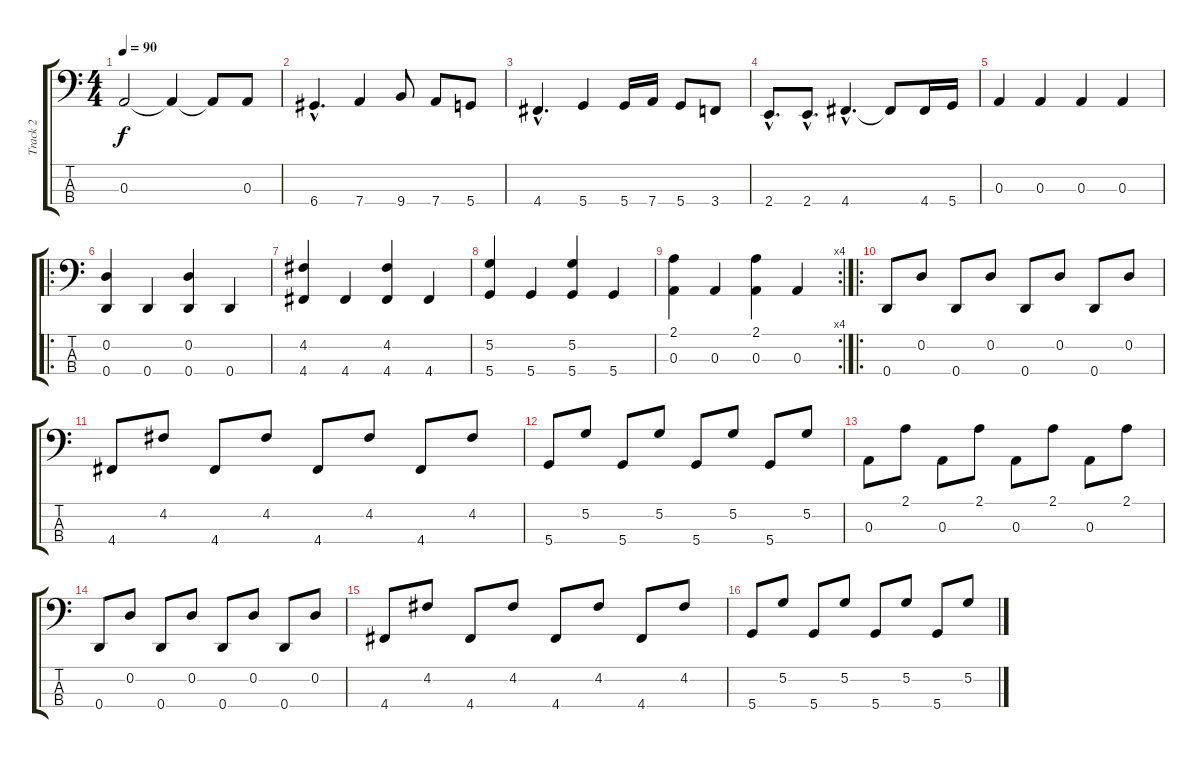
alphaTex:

\track ("Track 2" "Track 2") {instrument acousticguitarnylon}
\staff {score tabs}
\tuning (G2 D2 A1 D1) {hide}
\ts (4 4)
\tempo 90
\clef f4
\ks c
0.3.2{dy f} 0.3{t}.4 0.3{t}.8 0.3.8 |
6.4{hac}.4{d} 7.4.4 9.4.8 7.4.8 5.4.8 |
4.4{hac}.4{d} 5.4.4 5.4.16 7.4.16 5.4.8 3.4.8 |
2.4{hac}.8{d} 2.4{hac}.8{d} 4.4{hac}.4{d} 4.4{t}.8 4.4.16 5.4.16 |
0.3.4 0.3.4 0.3.4 0.3.4 |
\ro
(0.2 0.4).4 0.4.4 (0.2 0.4).4 0.4.4 |
(4.2 4.4).4 4.4.4 (4.2 4.4).4 4.4.4 |
(5.2 5.4).4 5.4.4 (5.2 5.4).4 5.4.4 |
\rc 4
(2.1 0.3).4 0.3.4 (2.1 0.3).4 0.3.4 |
\ro
0.4.8 0.2.8 0.4.8 0.2.8 0.4.8 0.2.8 0.4.8 0.2.8 |
4.4.8 4.2.8 4.4.8 4.2.8 4.4.8 4.2.8 4.4.8 4.2.8 |
5.4.8 5.2.8 5.4.8 5.2.8 5.4.8 5.2.8 5.4.8 5.2.8 |
0.3.8 2.1.8 0.3.8 2.1.8 0.3.8 2.1.8 0.3.8 2.1.8 |
0.4.8 0.2.8 0.4.8 0.2.8 0.4.8 0.2.8 0.4.8 0.2.8 |
4.4.8 4.2.8 4.4.8 4.2.8 4.4.8 4.2.8 4.4.8 4.2.8 |
5.4.8 5.2.8 5.4.8 5.2.8 5.4.8 5.2.8 5.4.8 5.2.8
